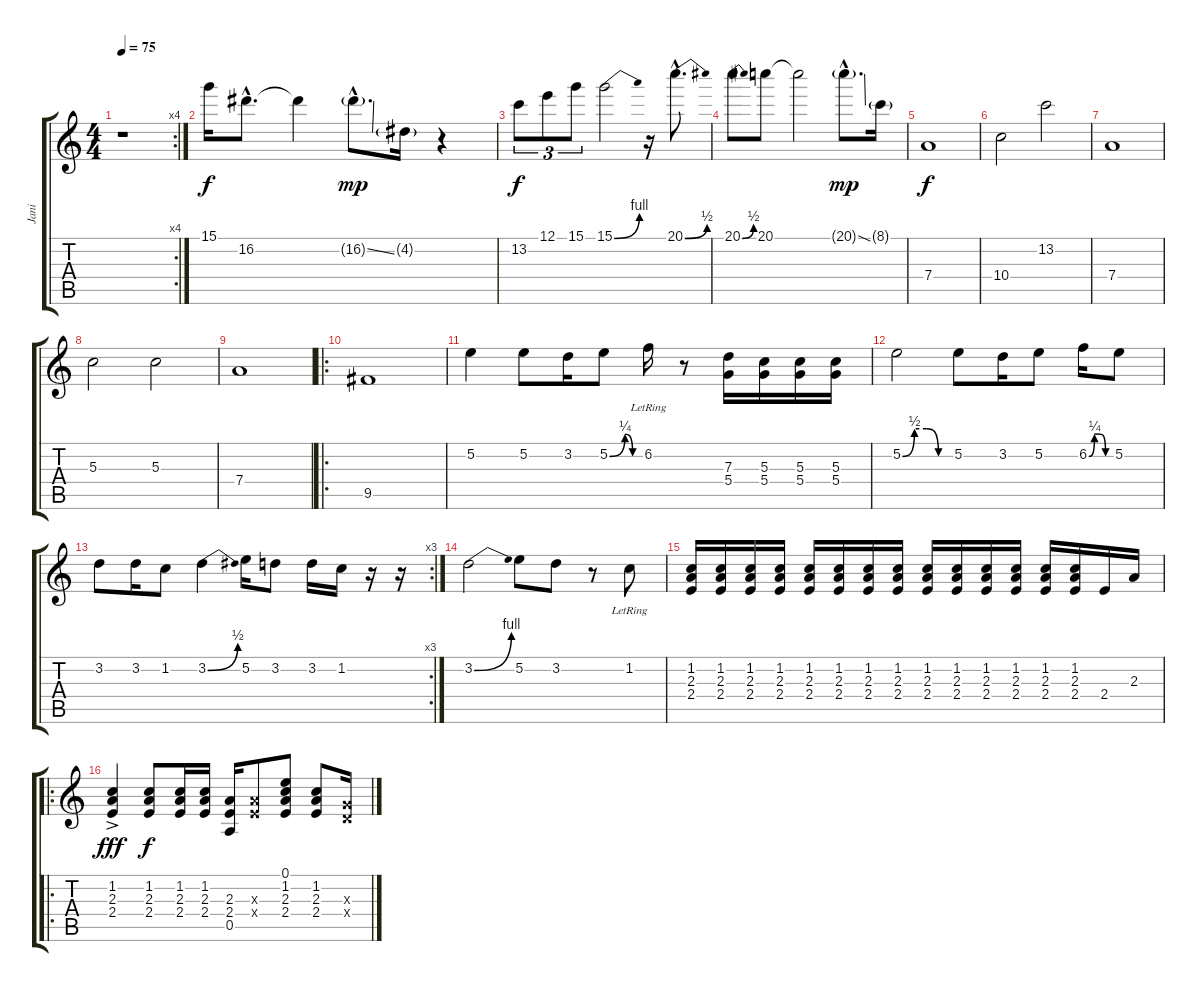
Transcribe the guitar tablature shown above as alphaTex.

\track ("Jani" "Jani") {instrument distortionguitar}
\staff {score tabs}
\tuning (E4 B3 G3 D3 A2 E2) {hide}
\rc 4
\ts (4 4)
\tempo 75
\clef g2
\ks c
r.1{dy f} |
15.1.16 16.2{hac}.8{d} 16.2{t}.4 16.2{ss g hac}.8{d dy mp} 4.2{g}.16 r.4 |
13.2.8{tu (3 2) dy f} 12.1.8{tu (3 2)} 15.1.8{tu (3 2)} 15.1{be (bend 0 0 60 4)}.2 r.16 20.1{be (bend 0 0 60 2) hac}.8{d} |
20.1{be (bend 0 0 60 2)}.8 20.1.8 20.1{t}.2 20.1{ss g hac}.8{d dy mp} 8.1{g}.16{volume 3} |
7.4.1{dy f volume 12} |
10.4.2 13.2.2 |
7.4.1 |
5.3.2 5.3.2 |
7.4.1 |
\ro
9.5.1 |
5.2.4 5.2.8 3.2.16 5.2{be (custom 0 0 30 1 45 0 60 0)}.8 6.2{lr}.16 r.8 (7.3 5.4).16 (5.3 5.4).16 (5.3 5.4).16 (5.3 5.4).16 |
5.2{be (custom 0 0 15 2 30 2 45 0 60 0)}.2 5.2.8 3.2.16 5.2.8 6.2{be (custom 0 0 15 1 30 1 45 0 60 0)}.16 5.2.8 |
\rc 3
3.2.8 3.2.16 1.2.8 3.2{be (bend 0 0 60 2)}.4 5.2.16 3.2.8 3.2.16 1.2.16 r.16 r.16 |
3.2{be (bend 0 0 60 4)}.2 5.2.8 3.2.8 r.8 1.2{lr}.8 |
(1.2 2.3 2.4).16 (1.2 2.3 2.4).16 (1.2 2.3 2.4).16 (1.2 2.3 2.4).16 (1.2 2.3 2.4).16 (1.2 2.3 2.4).16 (1.2 2.3 2.4).16 (1.2 2.3 2.4).16 (1.2 2.3 2.4).16 (1.2 2.3 2.4).16 (1.2 2.3 2.4).16 (1.2 2.3 2.4).16 (1.2 2.3 2.4).16 (1.2 2.3 2.4).16 2.4.16 2.3.16 |
\ro
(1.2 2.3 2.4{ac}).4{dy fff} (1.2 2.3 2.4).8{dy f} (1.2 2.3 2.4).16 (1.2 2.3 2.4).16 (2.3 2.4 0.5).16 (2.3{x} 2.4{x}).8 (0.1 1.2 2.3 2.4).8 (1.2 2.3 2.4).8 (0.3{x} 0.4{x}).16
